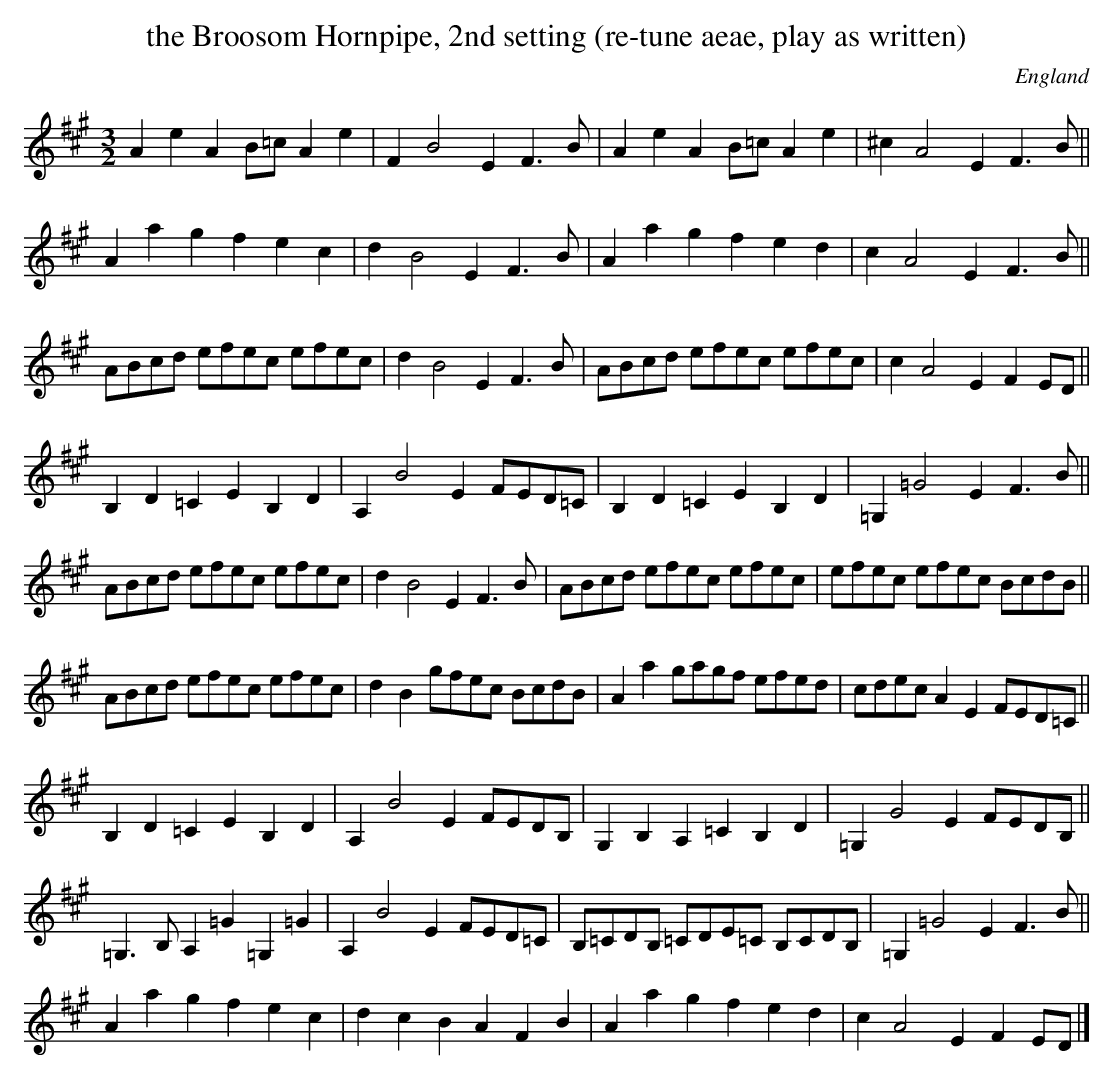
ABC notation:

X:1
T:the Broosom Hornpipe, 2nd setting (re-tune aeae, play as written)
L:1/8
M:3/2
O:England
K:A major
A2 e2 A2 B=c A2 e2 | F2  B4 E2 F3 B |\
A2 e2 A2 B=c A2 e2 | ^c2 A4 E2 F3 B ||
A2 a2 g2 f2 e2 c2 | d2 B4 E2 F3 B |\
A2 a2 g2 f2 e2 d2 | c2 A4 E2 F3 B ||
ABcd efec efec | d2 B4 E2 F3 B |\
ABcd efec efec | c2 A4 E2 F2 ED||
B,2 D2 =C2 E2 B,2 D2 | A,2 B4 E2 FED=C |\
B,2 D2 =C2 E2 B,2 D2 | =G,2 =G4 E2 F3 B ||
ABcd efec efec | d2 B4 E2 F3 B |\
ABcd efec efec | efec efec BcdB||
ABcd  efec efec | d2 B2 gfec BcdB |\
A2 a2 gagf efed | cdec A2 E2 FED=C||
B,2 D2 =C2 E2 B,2 D2 | A,2 B4 E2 FEDB, |\
G,2 B,2 A,2 =C2 B,2 D2 | =G,2 G4 E2 FEDB, ||
=G,3 B, A,2 =G2 =G,2 =G2 | A,2   B4 E2 FED=C|\
B,=CDB, =CDE=C  B,CDB,   | =G,2 =G4 E2 F3 B||
A2 a2 g2 f2 e2 c2 | d2 c2 B2 A2 F2 B2 |\
A2 a2 g2 f2 e2 d2 | c2 A4 E2 F2 ED |]
